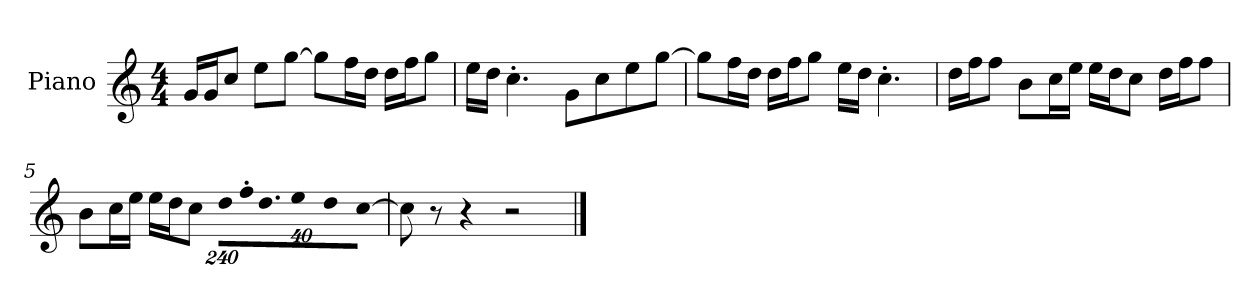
**kern
*part1
*staff1
*I"Piano
*I'P-no
*clefG2
*k[]
*M4/4
*MM90
=1
16g/LL
16g/J
8cc/J
8ee\L
[8gg\J
8gg\L]
16ff\L
16dd\JJ
16dd\LL
16ff\J
8gg\J
=2
16ee\LL
16dd\JJ
4.cc'\
8g\L
8cc\
8ee\
[8gg\J
=3
8gg\L]
16ff\L
16dd\JJ
16dd\LL
16ff\J
8gg\J
16ee\LL
16dd\JJ
4.cc'\
=4
16dd\LL
16ff\J
8ff\J
8b\L
16cc\L
16ee\JJ
16ee\LL
16dd\J
8cc\J
16dd\LL
16ff\J
8ff\J
!!LO:LB:g=z
=5
8b\L
16cc\L
16ee\JJ
16ee\LL
16dd\J
8cc\J
*Xbrackettup
!LO:N:vis=16
1920%137dd\LL
!LO:N:vis=32
640%23ff'\K
!LO:N:vis=16.
960%103dd\
!LO:N:vis=16
1920%137ee\
!LO:N:vis=16
1920%137dd\J
!LO:N:vis=8
[960%137cc\J
=6
8cc\]
8r
4r
2r
==
*-
